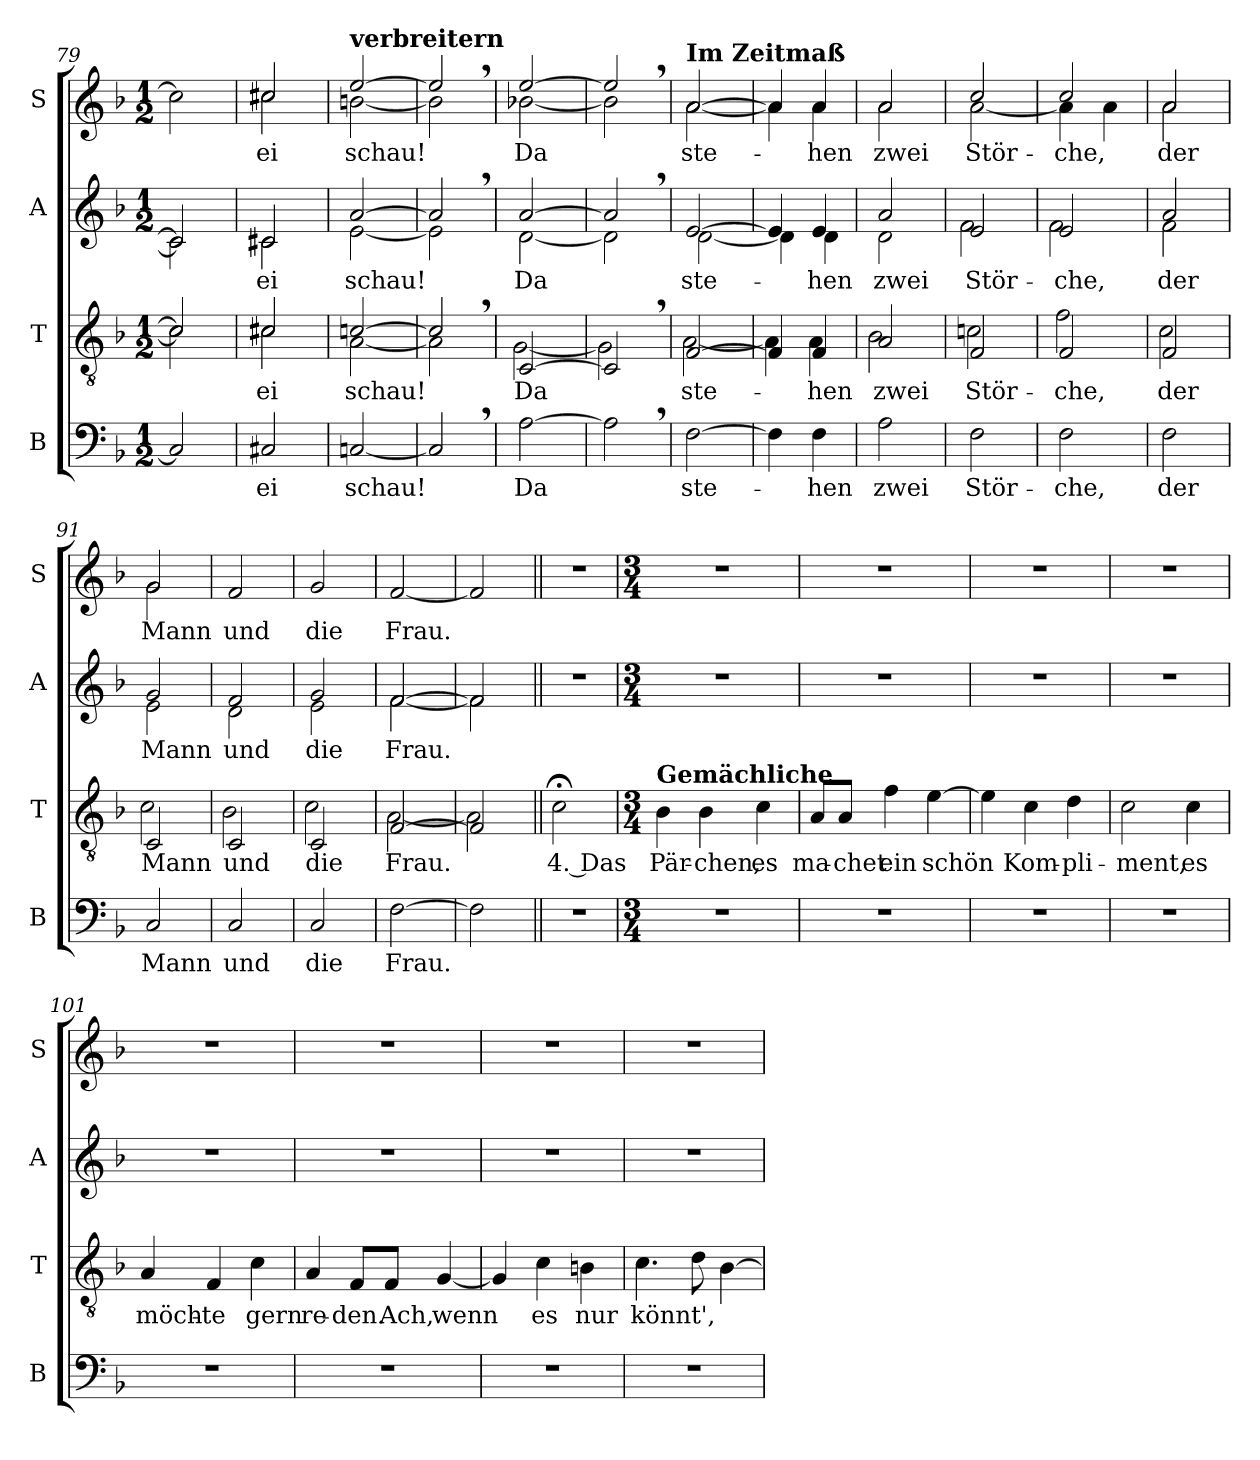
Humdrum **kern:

**kern	**text	**kern	**text	**kern	**text	**kern	**text
*part4	*part4	*part3	*part3	*part2	*part2	*part1	*part1
*staff4	*staff4	*staff3	*staff3	*staff2	*staff2	*staff1	*staff1
*I"B	*	*I"T	*	*I"A	*	*I"S	*
*I'B	*	*I'T	*	*I'A	*	*I'S	*
*clefF4	*	*clefGv2	*	*clefG2	*	*clefG2	*
*k[b-]	*	*k[b-]	*	*k[b-]	*	*k[b-]	*
*F:	*	*F:	*	*F:	*	*F:	*
*M1/2	*	*M1/2	*	*M1/2	*	*M1/2	*
=79	=79	=79	=79	=79	=79	=79	=79
*	*	*^	*	*^	*	*	*
2C#/]	.	2c#/]	2c#\]	.	2c#/]	2c#\]	.	2cc#\]	.
=80	=80	=80	=80	=80	=80	=80	=80	=80	=80
!	!LO:LY:b	!	!	!LO:LY:b	!	!	!LO:LY:b	!	!LO:LY:b
*	*	*	*	*	*	*	*	*^	*
2C#X/	ei	2c#X/	2c#\	ei	2c#X/	2c#\	ei	2cc#X/	2cc#\	ei
!!LO:LB:g=z	!!
=81	=81	=81	=81	=81	=81	=81	=81	=81	=81	=81
!	!	!	!	!	!	!	!	!LO:TX:a:B:t=verbreitern	!	!
!	!LO:LY:b	!	!	!LO:LY:b	!	!	!LO:LY:b	!	!	!LO:LY:b
[2Cn/	schau!	[>2cn/	[<2A\	schau!	[>2a/	[<2e\	schau!	[>2ee/	[<2bn\	schau!
=82	=82	=82	=82	=82	=82	=82	=82	=82	=82	=82
2C,>/]	.	2c,>/]	2A\]	.	2a,>/]	2e\]	.	2ee,>/]	2b\]	.
=83	=83	=83	=83	=83	=83	=83	=83	=83	=83	=83
!	!LO:LY:b	!	!	!LO:LY:b	!	!	!LO:LY:b	!	!	!LO:LY:b
[2A\	Da	[<2C/	[>2G\	Da	[>2a/	[<2d\	Da	[>2ee/	[<2b-X\	Da
=84	=84	=84	=84	=84	=84	=84	=84	=84	=84	=84
2A,>\]	.	2C,>/]	2G\]	.	2a,>/]	2d\]	.	2ee,>/]	2b-\]	.
=85	=85	=85	=85	=85	=85	=85	=85	=85	=85	=85
!	!	!	!	!	!	!	!	!LO:TX:a:B:t=Im Zeitmaß	!	!
!	!LO:LY:b	!	!	!LO:LY:b	!	!	!LO:LY:b	!	!	!LO:LY:b
[2F\	ste-	[<2F/	[>2A\	ste-	[>2e/	[<2d\	ste-	[>2a/	[<2a\	ste-
=86	=86	=86	=86	=86	=86	=86	=86	=86	=86	=86
4F\]	.	4F/]	4A\]	.	4e/]	4d\]	.	4a/]	4a\]	.
!	!LO:LY:b	!	!	!LO:LY:b	!	!	!LO:LY:b	!	!	!LO:LY:b
4F\	-hen	4F/	4A\	-hen	4e/	4d\	-hen	4a/	4a\	-hen
=87	=87	=87	=87	=87	=87	=87	=87	=87	=87	=87
!	!LO:LY:b	!	!	!LO:LY:b	!	!	!LO:LY:b	!	!	!LO:LY:b
2A\	zwei	2A/	2B-\	zwei	2a/	2d\	zwei	2a/	2a\	zwei
=88	=88	=88	=88	=88	=88	=88	=88	=88	=88	=88
!	!LO:LY:b	!	!	!LO:LY:b	!	!	!LO:LY:b	!	!	!LO:LY:b
2F\	Stör-	2F/	2cn\	Stör-	2e/	2f\	Stör-	2cc/	[<2a\	Stör-
=89	=89	=89	=89	=89	=89	=89	=89	=89	=89	=89
!	!LO:LY:b	!	!	!LO:LY:b	!	!	!LO:LY:b	!	!	!LO:LY:b
2F\	-che,	2F/	2f\	-che,	2e/	2f\	-che,	2cc/	4a\]	-che,
.	.	.	.	.	.	.	.	.	4a\	.
=90	=90	=90	=90	=90	=90	=90	=90	=90	=90	=90
!	!LO:LY:b	!	!	!LO:LY:b	!	!	!LO:LY:b	!	!	!LO:LY:b
2F\	der	2F/	2c\	der	2a/	2f\	der	2a/	2a\	der
=91	=91	=91	=91	=91	=91	=91	=91	=91	=91	=91
!	!LO:LY:b	!	!	!LO:LY:b	!	!	!LO:LY:b	!	!	!LO:LY:b
2C/	Mann	2C/	2c\	Mann	2g/	2e\	Mann	2g/	2g\	Mann
=92	=92	=92	=92	=92	=92	=92	=92	=92	=92	=92
!	!LO:LY:b	!	!	!LO:LY:b	!	!	!LO:LY:b	!	!	!LO:LY:b
*	*	*	*	*	*	*	*	*v	*v	*
2C/	und	2C/	2B-\	und	2f/	2d\	und	2f/	und
=93	=93	=93	=93	=93	=93	=93	=93	=93	=93
!	!LO:LY:b	!	!	!LO:LY:b	!	!	!LO:LY:b	!	!LO:LY:b
2C/	die	2C/	2c\	die	2g/	2e\	die	2g/	die
=94	=94	=94	=94	=94	=94	=94	=94	=94	=94
!	!LO:LY:b	!	!	!LO:LY:b	!	!	!LO:LY:b	!	!LO:LY:b
[2F\	Frau.	[<2F/	[>2A\	Frau.	[>2f/	[<2f\	Frau.	[2f/	Frau.
=95	=95	=95	=95	=95	=95	=95	=95	=95	=95
2F\]	.	2F/]	2A\]	.	2f/]	2f\]	.	2f/]	.
!!LO:LB:g=z
=96||	=96||	=96||	=96||	=96||	=96||	=96||	=96||	=96||	=96||
!	!	!LO:TX:a:B:t=Breit\neinleitend	!	!	!	!	!	!	!
!	!	!	!	!LO:LY:b	!	!	!	!	!
*	*	*v	*v	*	*	*	*	*	*
*	*	*	*	*v	*v	*	*	*
2r	.	2c;<\	4. Das	2r	.	2r	.
=97	=97	=97	=97	=97	=97	=97	=97
*M3/4	*	*M3/4	*	*M3/4	*	*M3/4	*
!	!	!LO:TX:a:B:t=Gemächliche	!	!	!	!	!
!	!	!	!LO:LY:b	!	!	!	!
2.r	.	4B-\	Pär-	2.r	.	2.r	.
!	!	!	!LO:LY:b	!	!	!	!
.	.	4B-\	-chen,	.	.	.	.
!	!	!	!LO:LY:b	!	!	!	!
.	.	4c\	es	.	.	.	.
=98	=98	=98	=98	=98	=98	=98	=98
!	!	!	!LO:LY:b	!	!	!	!
2.r	.	8A/L	ma-	2.r	.	2.r	.
!	!	!	!LO:LY:b	!	!	!	!
.	.	8A/J	-chet	.	.	.	.
!	!	!	!LO:LY:b	!	!	!	!
.	.	4f\	ein	.	.	.	.
!	!	!	!LO:LY:b	!	!	!	!
.	.	[4e\	schön	.	.	.	.
=99	=99	=99	=99	=99	=99	=99	=99
2.r	.	4e\]	.	2.r	.	2.r	.
!	!	!	!LO:LY:b	!	!	!	!
.	.	4c\	Kom-	.	.	.	.
!	!	!	!LO:LY:b	!	!	!	!
.	.	4d\	-pli-	.	.	.	.
=100	=100	=100	=100	=100	=100	=100	=100
!	!	!	!LO:LY:b	!	!	!	!
2.r	.	2c\	-ment,	2.r	.	2.r	.
!	!	!	!LO:LY:b	!	!	!	!
.	.	4c\	es	.	.	.	.
=101	=101	=101	=101	=101	=101	=101	=101
!	!	!	!LO:LY:b	!	!	!	!
2.r	.	4A/	möch-	2.r	.	2.r	.
!	!	!	!LO:LY:b	!	!	!	!
.	.	4F/	-te	.	.	.	.
!	!	!	!LO:LY:b	!	!	!	!
.	.	4c\	gern	.	.	.	.
!!LO:LB:g=z
=102	=102	=102	=102	=102	=102	=102	=102
!	!	!	!LO:LY:b	!	!	!	!
2.r	.	4A/	re-	2.r	.	2.r	.
!	!	!	!LO:LY:b	!	!	!	!
.	.	8F/L	-den.	.	.	.	.
!	!	!	!LO:LY:b	!	!	!	!
.	.	8F/J	Ach,	.	.	.	.
!	!	!	!LO:LY:b	!	!	!	!
.	.	[4G/	wenn	.	.	.	.
=103	=103	=103	=103	=103	=103	=103	=103
2.r	.	4G/]	.	2.r	.	2.r	.
!	!	!	!LO:LY:b	!	!	!	!
.	.	4c\	es	.	.	.	.
!	!	!	!LO:LY:b	!	!	!	!
.	.	4Bn\	nur	.	.	.	.
=104	=104	=104	=104	=104	=104	=104	=104
!	!	!	!LO:LY:b	!	!	!	!
2.r	.	4.c\	könnt',	2.r	.	2.r	.
.	.	8d\	.	.	.	.	.
.	.	[4B-\	.	.	.	.	.
=	=	=	=	=	=	=	=
*-	*-	*-	*-	*-	*-	*-	*-
